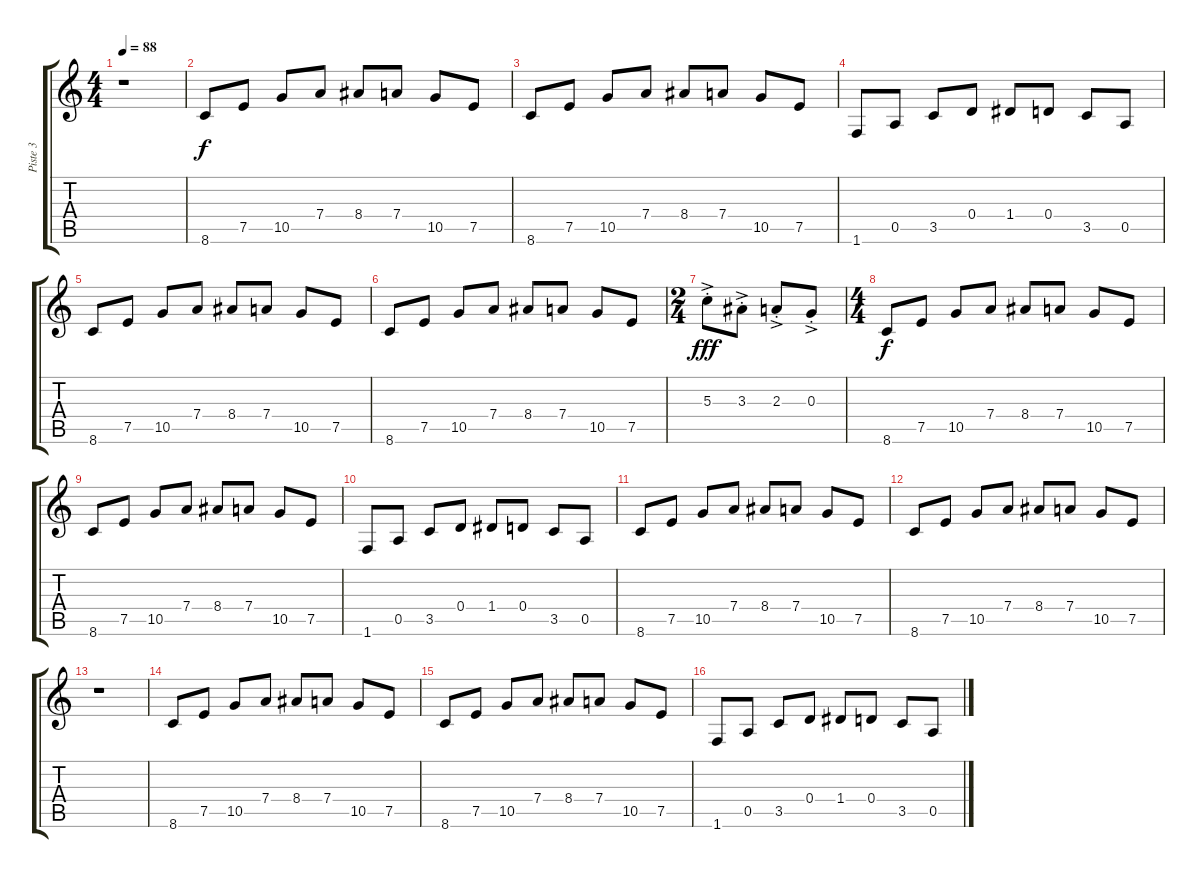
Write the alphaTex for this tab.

\track ("Piste 3" "Piste 3") {instrument fretlessbass}
\staff {score tabs}
\tuning (E4 B3 G3 D3 A2 E2) {hide}
\ts (4 4)
\tempo 88
\clef g2
\ks c
r.1{dy f} |
8.6.8 7.5.8 10.5.8 7.4.8 8.4.8 7.4.8 10.5.8 7.5.8 |
8.6.8 7.5.8 10.5.8 7.4.8 8.4.8 7.4.8 10.5.8 7.5.8 |
1.6.8 0.5.8 3.5.8 0.4.8 1.4.8 0.4.8 3.5.8 0.5.8 |
8.6.8 7.5.8 10.5.8 7.4.8 8.4.8 7.4.8 10.5.8 7.5.8 |
8.6.8 7.5.8 10.5.8 7.4.8 8.4.8 7.4.8 10.5.8 7.5.8 |
\ts (2 4)
5.3{ac st}.8{dy fff} 3.3{ac st}.8 2.3{ac st}.8 0.3{ac st}.8 |
\ts (4 4)
8.6.8{dy f} 7.5.8 10.5.8 7.4.8 8.4.8 7.4.8 10.5.8 7.5.8 |
8.6.8 7.5.8 10.5.8 7.4.8 8.4.8 7.4.8 10.5.8 7.5.8 |
1.6.8 0.5.8 3.5.8 0.4.8 1.4.8 0.4.8 3.5.8 0.5.8 |
8.6.8 7.5.8 10.5.8 7.4.8 8.4.8 7.4.8 10.5.8 7.5.8 |
8.6.8 7.5.8 10.5.8 7.4.8 8.4.8 7.4.8 10.5.8 7.5.8 |
r.1 |
8.6.8 7.5.8 10.5.8 7.4.8 8.4.8 7.4.8 10.5.8 7.5.8 |
8.6.8 7.5.8 10.5.8 7.4.8 8.4.8 7.4.8 10.5.8 7.5.8 |
1.6.8 0.5.8 3.5.8 0.4.8 1.4.8 0.4.8 3.5.8 0.5.8
